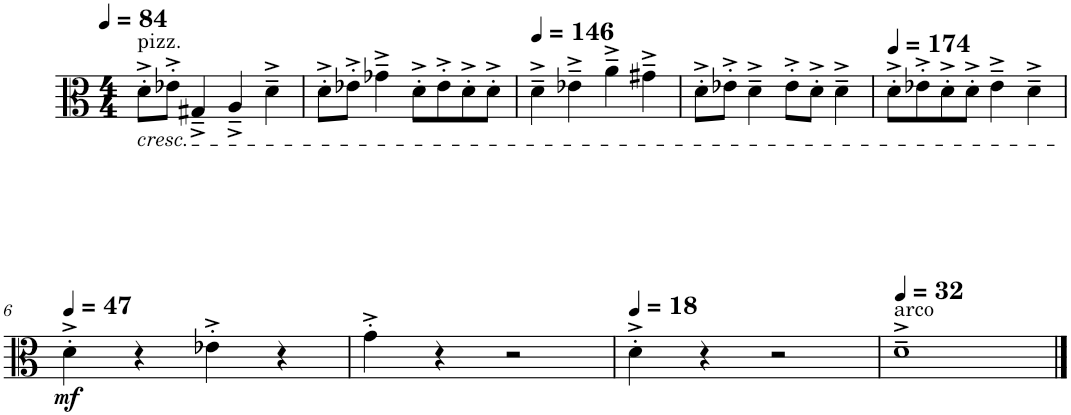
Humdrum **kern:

**kern	**dynam
*part1	*part1
*staff1	*staff1
*I"Viola	*
*I'Vla.	*
*clefC3	*
*k[]	*
*M4/4	*
*MM84	*
=1	=1
!LO:TX:a:t=pizz.	!
!LO:TX:b:i:t=cresc.	!
8d'^\L	.
8e-X'^\J	.
4G#X~^/	.
4A~^/	.
4d~^\	.
=2	=2
8d'^\L	.
8e-X'^\J	.
4g-X~^\	.
8d'^\L	.
8e-'^\	.
8d'^\	.
8d'^\J	.
=3	=3
*MM146	*
4d~^\	.
4e-X~^\	.
4a~^\	.
4g#X~^\	.
=4	=4
8d'^\L	.
8e-X'^\J	.
4d~^\	.
8e-'^\L	.
8d'^\J	.
4d~^\	.
=5	=5
*MM174	*
8d'^\L	.
8e-X'^\	.
8d'^\	.
8d'^\J	.
4e-~^\	.
4d~^\	.
!!LO:LB:g=z
=6	=6
*MM47	*
!	!LO:DY:b
4d'^\	mf
4r	.
4e-X'^\	.
4r	.
=7	=7
4g'^\	.
4r	.
2r	.
=8	=8
*MM18	*
4d'^\	.
4r	.
2r	.
=9	=9
*MM32	*
!LO:TX:a:t=arco	!
1d~^	.
==	==
*-	*-
